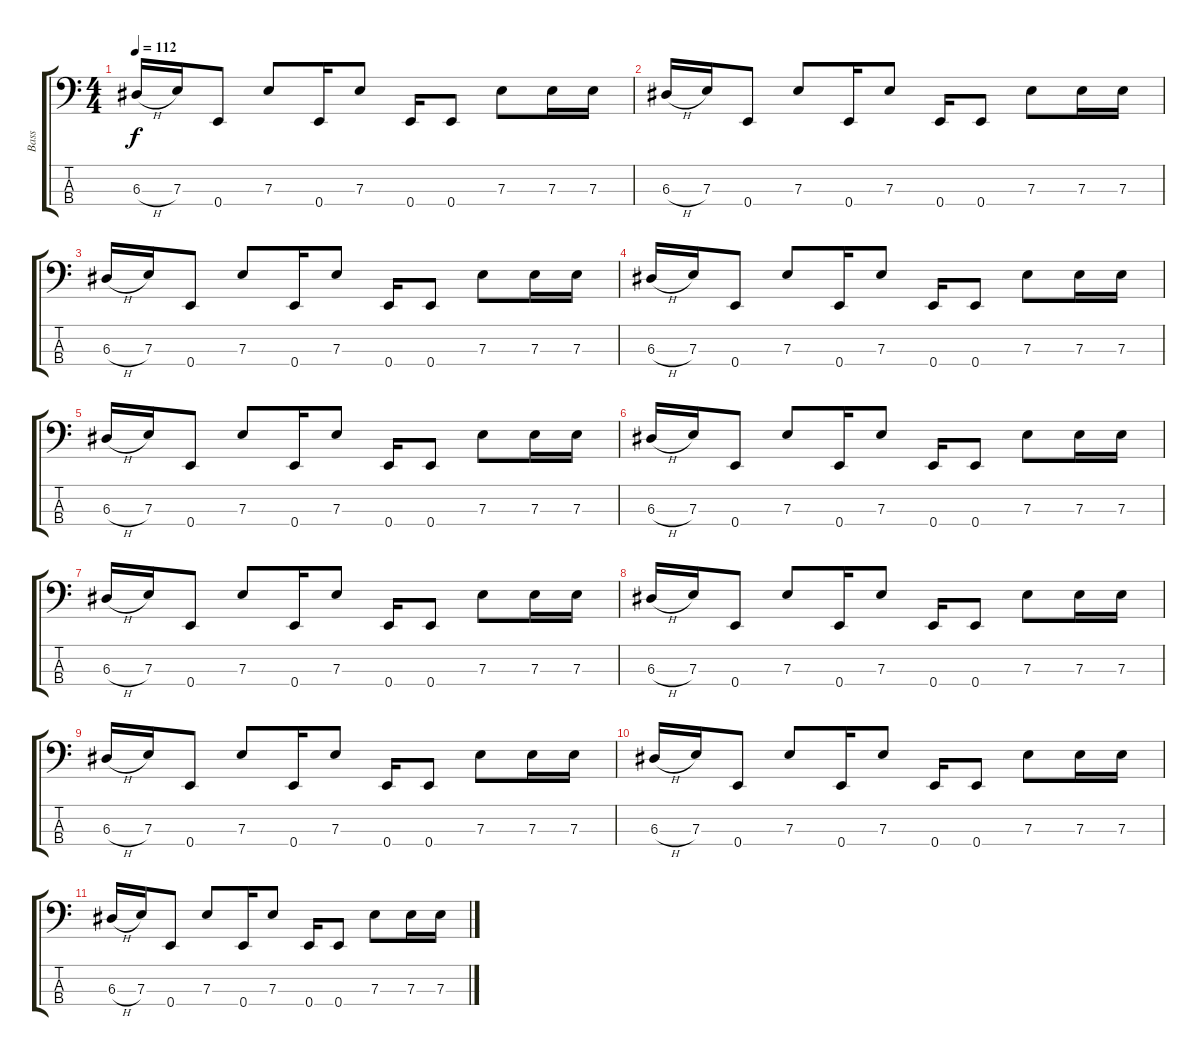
\track ("Bass" "Bass") {instrument electricbasspick}
\staff {score tabs}
\tuning (G2 D2 A1 E1) {hide}
\ts (4 4)
\tempo 112
\clef f4
\ks c
6.3{h}.16{dy f} 7.3.16 0.4.8 7.3.8 0.4.16 7.3.8 0.4.16 0.4.8 7.3.8 7.3.16 7.3.16 |
6.3{h}.16 7.3.16 0.4.8 7.3.8 0.4.16 7.3.8 0.4.16 0.4.8 7.3.8 7.3.16 7.3.16 |
6.3{h}.16 7.3.16 0.4.8 7.3.8 0.4.16 7.3.8 0.4.16 0.4.8 7.3.8 7.3.16 7.3.16 |
6.3{h}.16 7.3.16 0.4.8 7.3.8 0.4.16 7.3.8 0.4.16 0.4.8 7.3.8 7.3.16 7.3.16 |
6.3{h}.16 7.3.16 0.4.8 7.3.8 0.4.16 7.3.8 0.4.16 0.4.8 7.3.8 7.3.16 7.3.16 |
6.3{h}.16 7.3.16 0.4.8 7.3.8 0.4.16 7.3.8 0.4.16 0.4.8 7.3.8 7.3.16 7.3.16 |
6.3{h}.16 7.3.16 0.4.8 7.3.8 0.4.16 7.3.8 0.4.16 0.4.8 7.3.8 7.3.16 7.3.16 |
6.3{h}.16 7.3.16 0.4.8 7.3.8 0.4.16 7.3.8 0.4.16 0.4.8 7.3.8 7.3.16 7.3.16 |
6.3{h}.16 7.3.16 0.4.8 7.3.8 0.4.16 7.3.8 0.4.16 0.4.8 7.3.8 7.3.16 7.3.16 |
6.3{h}.16 7.3.16 0.4.8 7.3.8 0.4.16 7.3.8 0.4.16 0.4.8 7.3.8 7.3.16 7.3.16 |
6.3{h}.16 7.3.16 0.4.8 7.3.8 0.4.16 7.3.8 0.4.16 0.4.8 7.3.8 7.3.16 7.3.16
